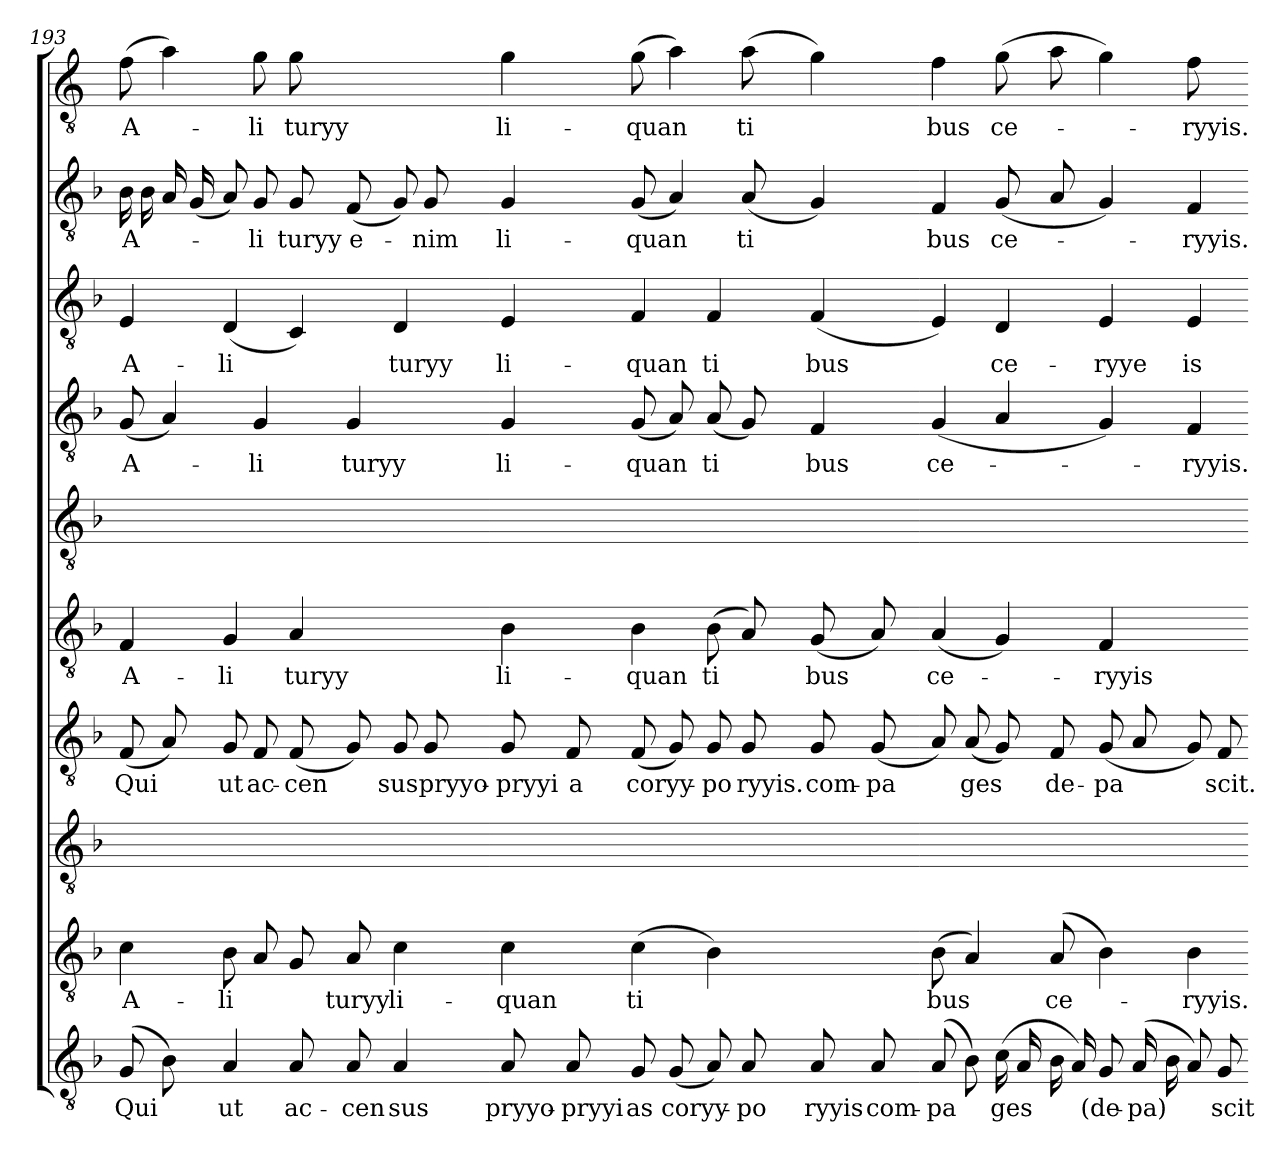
**kern	**text	**kern	**text	**kern	**kern	**text	**kern	**text	**kern	**kern	**text	**kern	**text	**kern	**text	**kern	**text
*part10	*part10	*part9	*part9	*part8	*part7	*part7	*part6	*part6	*part5	*part4	*part4	*part3	*part3	*part2	*part2	*part1	*part1
*staff10	*staff10	*staff9	*staff9	*staff8	*staff7	*staff7	*staff6	*staff6	*staff5	*staff4	*staff4	*staff3	*staff3	*staff2	*staff2	*staff1	*staff1
*clefGv2	*	*clefGv2	*	*clefGv2	*clefGv2	*	*clefGv2	*	*clefGv2	*clefGv2	*	*clefGv2	*	*clefGv2	*	*clefGv2	*
*k[b-]	*	*k[b-]	*	*k[b-]	*k[b-]	*	*k[b-]	*	*k[b-]	*k[b-]	*	*k[b-]	*	*k[b-]	*	*k[]	*
=193	=193	=193	=193	=193	=193	=193	=193	=193	=193	=193	=193	=193	=193	=193	=193	=193	=193
(8G	Qui	4c	A-	1ryy	(8F	Qui	4F	A-	1ryy	(8G	A-	4E	A-	16B-	A-	(8f	A-
.	.	.	.	.	.	.	.	.	.	.	.	.	.	16B-	.	.	.
8B-)	.	.	.	.	8A)	.	.	.	.	4A)	.	.	.	16A	.	4a)	.
.	.	.	.	.	.	.	.	.	.	.	.	.	.	(16G	.	.	.
4A	ut	8B-	li	.	8G	ut	4G	li	.	.	.	(4D	li	8A)	.	.	.
.	.	8A	.	.	8F	ac-	.	.	.	4G	li	.	.	8G	li	8g	li
8A	ac-	8G	.	.	(8F	cen	4A	-turyy	.	.	.	4C)	.	8G	-turyy	8g	-turyy
8A	cen	8A	-turyy	.	8G)	.	.	.	.	4G	-turyy	.	.	(8F	e-	8ryy	.
4A	-sus	4c	li-	.	8G	-sus	4ryy	.	.	.	.	4D	-turyy	8G)	.	4ryy	.
.	.	.	.	.	8G	pryyo-	.	.	.	8ryy	.	.	.	8G	-nim	.	.
=194-	=194-	=194-	=194-	=194-	=194-	=194-	=194-	=194-	=194-	=194-	=194-	=194-	=194-	=194-	=194-	=194-	=194-
8A	pryyo-	4c	quan	1ryy	8G	pryyi	4B-	li-	1ryy	4G	li-	4E	li-	4G	li-	4g	li-
8A	pryyi	.	.	.	8F	-a	.	.	.	.	.	.	.	.	.	.	.
8G	-as	(4c	ti	.	(8F	coryy-	4B-	quan	.	(8G	quan	4F	quan	(8G	quan	(8g	quan
(8G	coryy-	.	.	.	8G)	.	.	.	.	8A)	.	.	.	4A)	.	4a)	.
8A)	.	4B-)	.	.	8G	po	(8B-	ti	.	(8A	ti	4F	ti	.	.	.	.
8A	po	.	.	.	8G	-ryyis.	8A)	.	.	8G)	.	.	.	(8A	ti	(8a	ti
8A	-ryyis	4ryy	.	.	8G	com-	(8G	-bus	.	4F	-bus	(4F	-bus	4G)	.	4g)	.
8A	com-	.	.	.	(8G	pa	8A)	.	.	.	.	.	.	.	.	.	.
=195-	=195-	=195-	=195-	=195-	=195-	=195-	=195-	=195-	=195-	=195-	=195-	=195-	=195-	=195-	=195-	=195-	=195-
(8A	pa	(8B-	-bus	1ryy	8A)	.	(4A	ce-	1ryy	(4G	ce-	4E)	.	4F	-bus	4f	-bus
8B-)	.	4A)	.	.	(8A	-ges	.	.	.	.	.	.	.	.	.	.	.
(16c	-ges	.	.	.	8G)	.	4G)	.	.	4A	.	4D	ce-	(8G	ce-	(8g	ce-
16A	.	.	.	.	.	.	.	.	.	.	.	.	.	.	.	.	.
16B-	.	(8A	ce-	.	8F	de-	.	.	.	.	.	.	.	8A	.	8a	.
16A)	.	.	.	.	.	.	.	.	.	.	.	.	.	.	.	.	.
8G	(de-	4B-)	.	.	(8G	pa	4F	-ryyis	.	4G)	.	4E	ryye	4G)	.	4g)	.
(16A	pa)	.	.	.	8A	.	.	.	.	.	.	.	.	.	.	.	.
16B-	.	.	.	.	.	.	.	.	.	.	.	.	.	.	.	.	.
8A)	.	4B-	-ryyis.	.	8G)	.	4ryy	.	.	4F	-ryyis.	4E	-is	4F	-ryyis.	8f	-ryyis.
8G	-scit	.	.	.	8F	-scit.	.	.	.	.	.	.	.	.	.	8ryy	.
=-	=-	=-	=-	=-	=-	=-	=-	=-	=-	=-	=-	=-	=-	=-	=-	=-	=-
*-	*-	*-	*-	*-	*-	*-	*-	*-	*-	*-	*-	*-	*-	*-	*-	*-	*-
